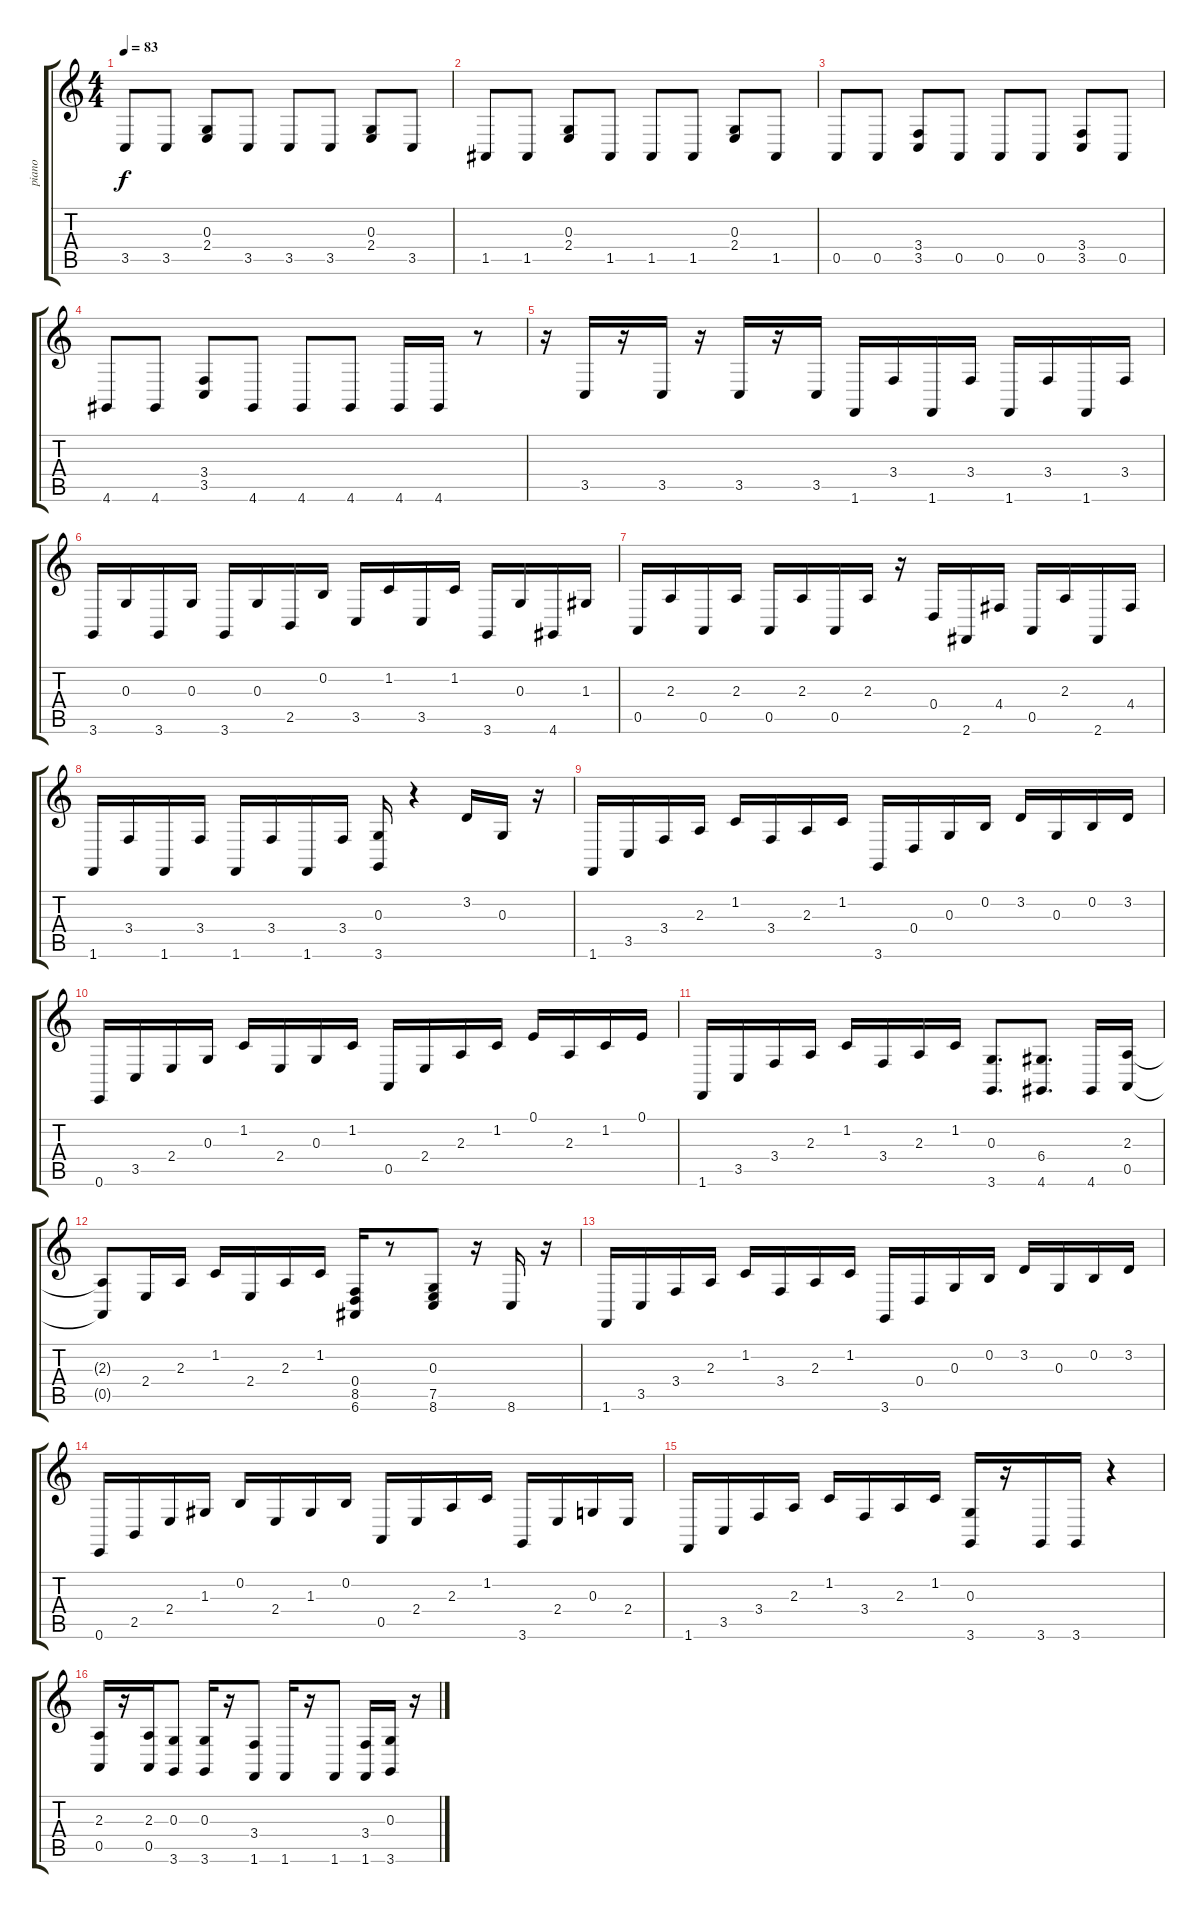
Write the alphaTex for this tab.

\track ("piano" "piano") {instrument acousticgrandpiano}
\staff {score tabs}
\tuning (E4 B3 G3 D3 A2 E2) {hide}
\ts (4 4)
\tempo 83
\clef g2
\ks c
3.5.8{dy f} 3.5.8 (0.3 2.4).8 3.5.8 3.5.8 3.5.8 (0.3 2.4).8 3.5.8 |
1.5.8 1.5.8 (0.3 2.4).8 1.5.8 1.5.8 1.5.8 (0.3 2.4).8 1.5.8 |
0.5.8 0.5.8 (3.4 3.5).8 0.5.8 0.5.8 0.5.8 (3.4 3.5).8 0.5.8 |
4.6.8 4.6.8 (3.4 3.5).8 4.6.8 4.6.8 4.6.8 4.6.16 4.6.16 r.8 |
r.16 3.5.16 r.16 3.5.16 r.16 3.5.16 r.16 3.5.16 1.6.16 3.4.16 1.6.16 3.4.16 1.6.16 3.4.16 1.6.16 3.4.16 |
3.6.16 0.3.16 3.6.16 0.3.16 3.6.16 0.3.16 2.5.16 0.2.16 3.5.16 1.2.16 3.5.16 1.2.16 3.6.16 0.3.16 4.6.16 1.3.16 |
0.5.16 2.3.16 0.5.16 2.3.16 0.5.16 2.3.16 0.5.16 2.3.16 r.16 0.4.16 2.6.16 4.4.16 0.5.16 2.3.16 2.6.16 4.4.16 |
1.6.16 3.4.16 1.6.16 3.4.16 1.6.16 3.4.16 1.6.16 3.4.16 (0.3 3.6).16 r.4 3.2.16 0.3.16 r.16 |
1.6.16 3.5.16 3.4.16 2.3.16 1.2.16 3.4.16 2.3.16 1.2.16 3.6.16 0.4.16 0.3.16 0.2.16 3.2.16 0.3.16 0.2.16 3.2.16 |
0.6.16 3.5.16 2.4.16 0.3.16 1.2.16 2.4.16 0.3.16 1.2.16 0.5.16 2.4.16 2.3.16 1.2.16 0.1.16 2.3.16 1.2.16 0.1.16 |
1.6.16 3.5.16 3.4.16 2.3.16 1.2.16 3.4.16 2.3.16 1.2.16 (0.3 3.6).8{d} (6.4 4.6).8{d} 4.6.16 (2.3 0.5).16 |
(2.3{t} 0.5{t}).8 2.4.16 2.3.16 1.2.16 2.4.16 2.3.16 1.2.16 (0.4 8.5 6.6).16 r.8 (0.3 7.5 8.6).8 r.16 8.6.16 r.16 |
1.6.16 3.5.16 3.4.16 2.3.16 1.2.16 3.4.16 2.3.16 1.2.16 3.6.16 0.4.16 0.3.16 0.2.16 3.2.16 0.3.16 0.2.16 3.2.16 |
0.6.16 2.5.16 2.4.16 1.3.16 0.2.16 2.4.16 1.3.16 0.2.16 0.5.16 2.4.16 2.3.16 1.2.16 3.6.16 2.4.16 0.3.16 2.4.16 |
1.6.16 3.5.16 3.4.16 2.3.16 1.2.16 3.4.16 2.3.16 1.2.16 (0.3 3.6).16 r.16 3.6.16 3.6.16 r.4 |
(2.3 0.5).16 r.16 (2.3 0.5).16 (0.3 3.6).8 (0.3 3.6).16 r.16 (3.4 1.6).8 1.6.16 r.16 1.6.8 (3.4 1.6).16 (0.3 3.6).16 r.16
